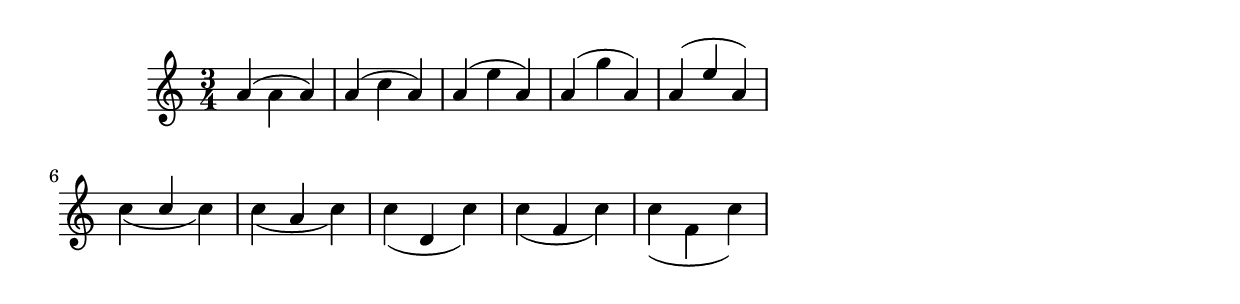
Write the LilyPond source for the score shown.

#(ly:set-option 'old-relative)
\version "1.9.0"
\header{
texidoc="
Slurs should look nice and symmetric.  The curvature may increase
only to avoid noteheads, and as little as possible.  Slurs never
run through noteheads or stems.
"
}

\score{
	\notes\relative c''{
		\time 3/4
		\slurUp
		\stemBoth a ( \stemDown a \stemBoth  a-) a( c  a-) a( e'  a,-) a( g'  a,-)
		\stemUp a( e'  a,-)
		\break
		\slurDown
		\stemBoth c ( \stemUp c \stemBoth  c-) c ( a  c-) c( d,  c'-) c( f,  c'-)
		\stemDown c( f,  c'-)
	}
	\paper{
		linewidth = 120.\mm
	}
}

